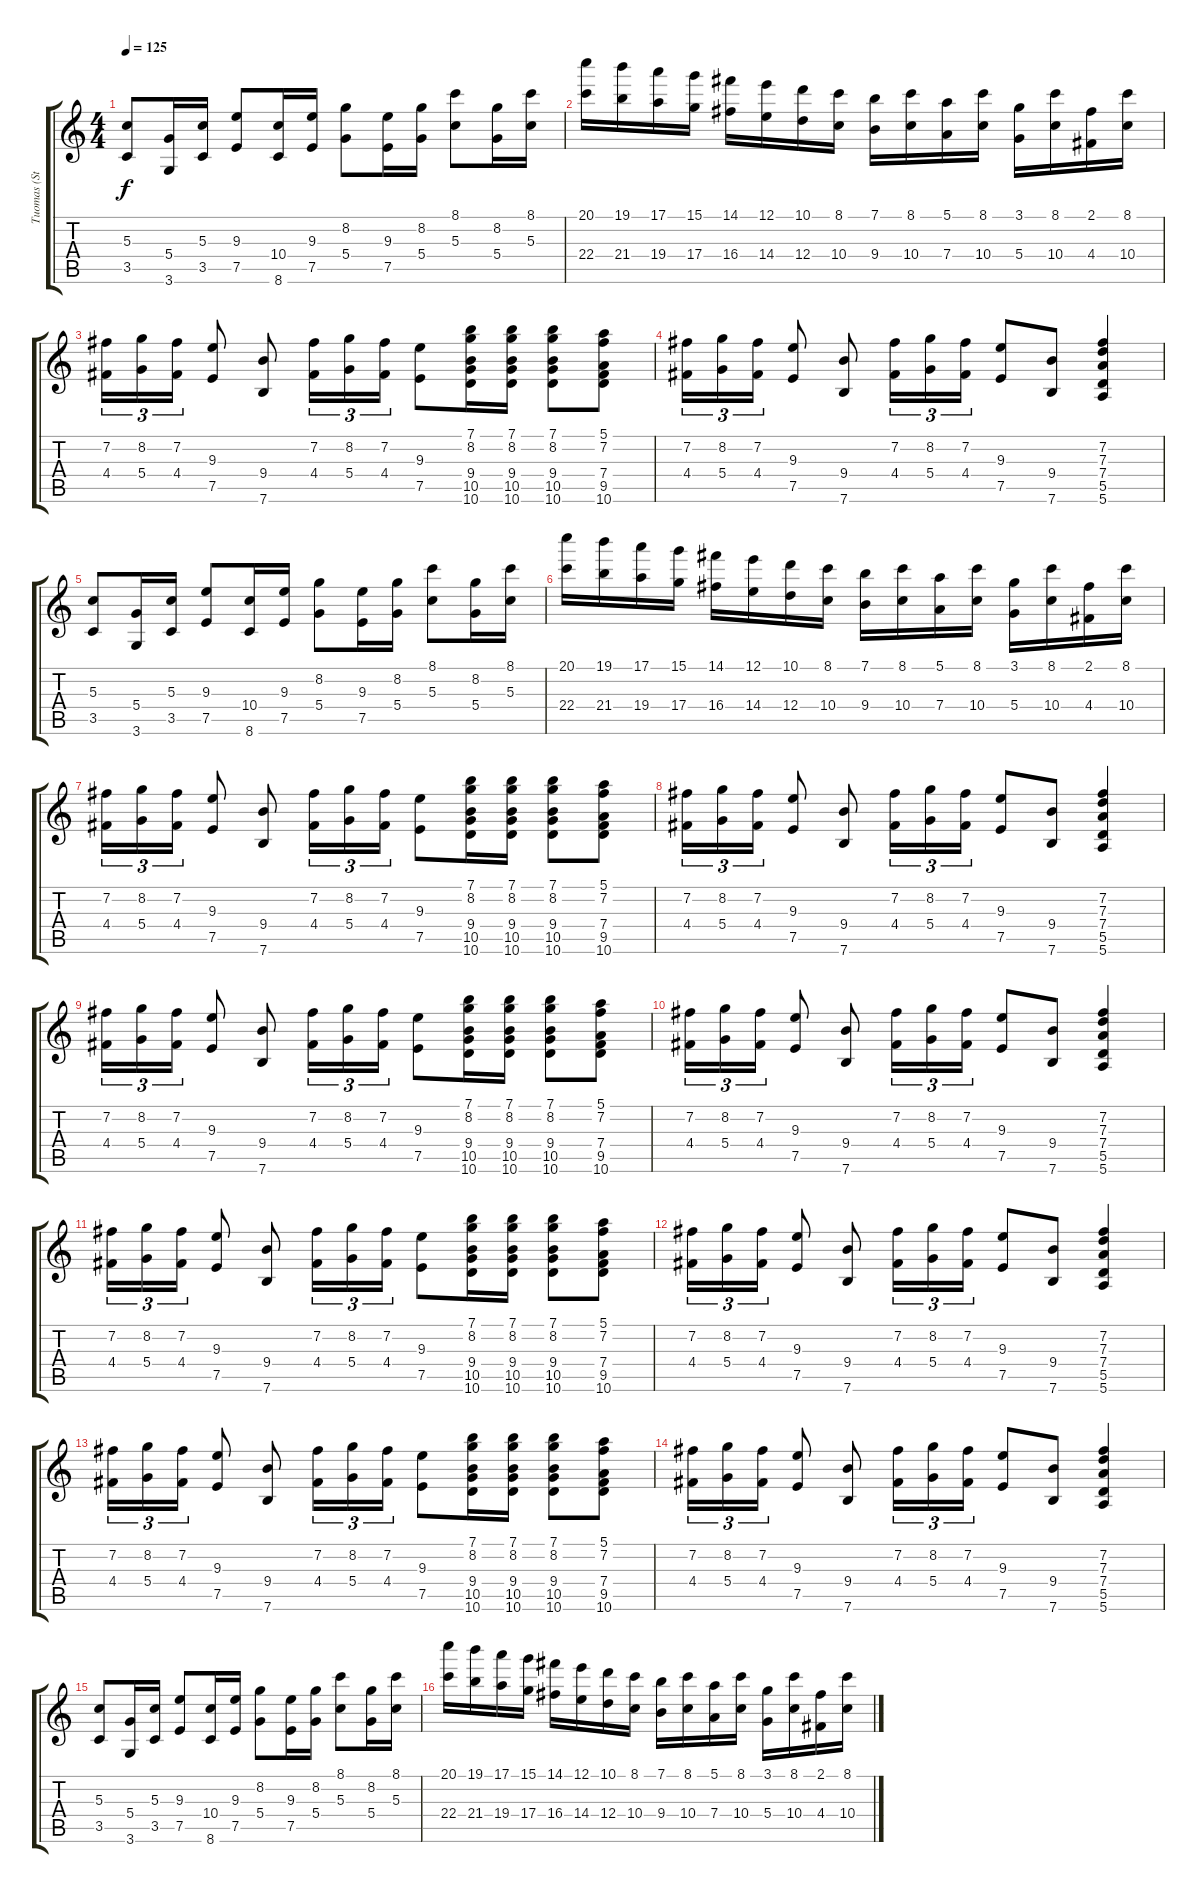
\track ("Tuomas (Strings 1)" "Tuomas (St") {instrument stringensemble1}
\staff {score tabs}
\tuning (E5 B4 G4 D4 A3 E3) {hide}
\ts (4 4)
\tempo 125
\clef g2
\ks c
(5.3 3.5).8{dy f} (5.4 3.6).16 (5.3 3.5).16 (9.3 7.5).8 (10.4 8.6).16 (9.3 7.5).16 (8.2 5.4).8 (9.3 7.5).16 (8.2 5.4).16 (8.1 5.3).8 (8.2 5.4).16 (8.1 5.3).16 |
(20.1 22.4).16 (19.1 21.4).16 (17.1 19.4).16 (15.1 17.4).16 (14.1 16.4).16 (12.1 14.4).16 (10.1 12.4).16 (8.1 10.4).16 (7.1 9.4).16 (8.1 10.4).16 (5.1 7.4).16 (8.1 10.4).16 (3.1 5.4).16 (8.1 10.4).16 (2.1 4.4).16 (8.1 10.4).16 |
(7.2 4.4).16{tu (3 2)} (8.2 5.4).16{tu (3 2)} (7.2 4.4).16{tu (3 2)} (9.3 7.5).8 (9.4 7.6).8 (7.2 4.4).16{tu (3 2)} (8.2 5.4).16{tu (3 2)} (7.2 4.4).16{tu (3 2)} (9.3 7.5).8 (7.1 8.2 9.4 10.5 10.6).16 (7.1 8.2 9.4 10.5 10.6).16 (7.1 8.2 9.4 10.5 10.6).8 (5.1 7.2 7.4 9.5 10.6).8 |
(7.2 4.4).16{tu (3 2)} (8.2 5.4).16{tu (3 2)} (7.2 4.4).16{tu (3 2)} (9.3 7.5).8 (9.4 7.6).8 (7.2 4.4).16{tu (3 2)} (8.2 5.4).16{tu (3 2)} (7.2 4.4).16{tu (3 2)} (9.3 7.5).8 (9.4 7.6).8 (7.2 7.3 7.4 5.5 5.6).4 |
(5.3 3.5).8 (5.4 3.6).16 (5.3 3.5).16 (9.3 7.5).8 (10.4 8.6).16 (9.3 7.5).16 (8.2 5.4).8 (9.3 7.5).16 (8.2 5.4).16 (8.1 5.3).8 (8.2 5.4).16 (8.1 5.3).16 |
(20.1 22.4).16 (19.1 21.4).16 (17.1 19.4).16 (15.1 17.4).16 (14.1 16.4).16 (12.1 14.4).16 (10.1 12.4).16 (8.1 10.4).16 (7.1 9.4).16 (8.1 10.4).16 (5.1 7.4).16 (8.1 10.4).16 (3.1 5.4).16 (8.1 10.4).16 (2.1 4.4).16 (8.1 10.4).16 |
(7.2 4.4).16{tu (3 2)} (8.2 5.4).16{tu (3 2)} (7.2 4.4).16{tu (3 2)} (9.3 7.5).8 (9.4 7.6).8 (7.2 4.4).16{tu (3 2)} (8.2 5.4).16{tu (3 2)} (7.2 4.4).16{tu (3 2)} (9.3 7.5).8 (7.1 8.2 9.4 10.5 10.6).16 (7.1 8.2 9.4 10.5 10.6).16 (7.1 8.2 9.4 10.5 10.6).8 (5.1 7.2 7.4 9.5 10.6).8 |
(7.2 4.4).16{tu (3 2)} (8.2 5.4).16{tu (3 2)} (7.2 4.4).16{tu (3 2)} (9.3 7.5).8 (9.4 7.6).8 (7.2 4.4).16{tu (3 2)} (8.2 5.4).16{tu (3 2)} (7.2 4.4).16{tu (3 2)} (9.3 7.5).8 (9.4 7.6).8 (7.2 7.3 7.4 5.5 5.6).4 |
(7.2 4.4).16{tu (3 2)} (8.2 5.4).16{tu (3 2)} (7.2 4.4).16{tu (3 2)} (9.3 7.5).8 (9.4 7.6).8 (7.2 4.4).16{tu (3 2)} (8.2 5.4).16{tu (3 2)} (7.2 4.4).16{tu (3 2)} (9.3 7.5).8 (7.1 8.2 9.4 10.5 10.6).16 (7.1 8.2 9.4 10.5 10.6).16 (7.1 8.2 9.4 10.5 10.6).8 (5.1 7.2 7.4 9.5 10.6).8 |
(7.2 4.4).16{tu (3 2)} (8.2 5.4).16{tu (3 2)} (7.2 4.4).16{tu (3 2)} (9.3 7.5).8 (9.4 7.6).8 (7.2 4.4).16{tu (3 2)} (8.2 5.4).16{tu (3 2)} (7.2 4.4).16{tu (3 2)} (9.3 7.5).8 (9.4 7.6).8 (7.2 7.3 7.4 5.5 5.6).4 |
(7.2 4.4).16{tu (3 2)} (8.2 5.4).16{tu (3 2)} (7.2 4.4).16{tu (3 2)} (9.3 7.5).8 (9.4 7.6).8 (7.2 4.4).16{tu (3 2)} (8.2 5.4).16{tu (3 2)} (7.2 4.4).16{tu (3 2)} (9.3 7.5).8 (7.1 8.2 9.4 10.5 10.6).16 (7.1 8.2 9.4 10.5 10.6).16 (7.1 8.2 9.4 10.5 10.6).8 (5.1 7.2 7.4 9.5 10.6).8 |
(7.2 4.4).16{tu (3 2)} (8.2 5.4).16{tu (3 2)} (7.2 4.4).16{tu (3 2)} (9.3 7.5).8 (9.4 7.6).8 (7.2 4.4).16{tu (3 2)} (8.2 5.4).16{tu (3 2)} (7.2 4.4).16{tu (3 2)} (9.3 7.5).8 (9.4 7.6).8 (7.2 7.3 7.4 5.5 5.6).4 |
(7.2 4.4).16{tu (3 2)} (8.2 5.4).16{tu (3 2)} (7.2 4.4).16{tu (3 2)} (9.3 7.5).8 (9.4 7.6).8 (7.2 4.4).16{tu (3 2)} (8.2 5.4).16{tu (3 2)} (7.2 4.4).16{tu (3 2)} (9.3 7.5).8 (7.1 8.2 9.4 10.5 10.6).16 (7.1 8.2 9.4 10.5 10.6).16 (7.1 8.2 9.4 10.5 10.6).8 (5.1 7.2 7.4 9.5 10.6).8 |
(7.2 4.4).16{tu (3 2)} (8.2 5.4).16{tu (3 2)} (7.2 4.4).16{tu (3 2)} (9.3 7.5).8 (9.4 7.6).8 (7.2 4.4).16{tu (3 2)} (8.2 5.4).16{tu (3 2)} (7.2 4.4).16{tu (3 2)} (9.3 7.5).8 (9.4 7.6).8 (7.2 7.3 7.4 5.5 5.6).4 |
(5.3 3.5).8 (5.4 3.6).16 (5.3 3.5).16 (9.3 7.5).8 (10.4 8.6).16 (9.3 7.5).16 (8.2 5.4).8 (9.3 7.5).16 (8.2 5.4).16 (8.1 5.3).8 (8.2 5.4).16 (8.1 5.3).16 |
(20.1 22.4).16 (19.1 21.4).16 (17.1 19.4).16 (15.1 17.4).16 (14.1 16.4).16 (12.1 14.4).16 (10.1 12.4).16 (8.1 10.4).16 (7.1 9.4).16 (8.1 10.4).16 (5.1 7.4).16 (8.1 10.4).16 (3.1 5.4).16 (8.1 10.4).16 (2.1 4.4).16 (8.1 10.4).16
